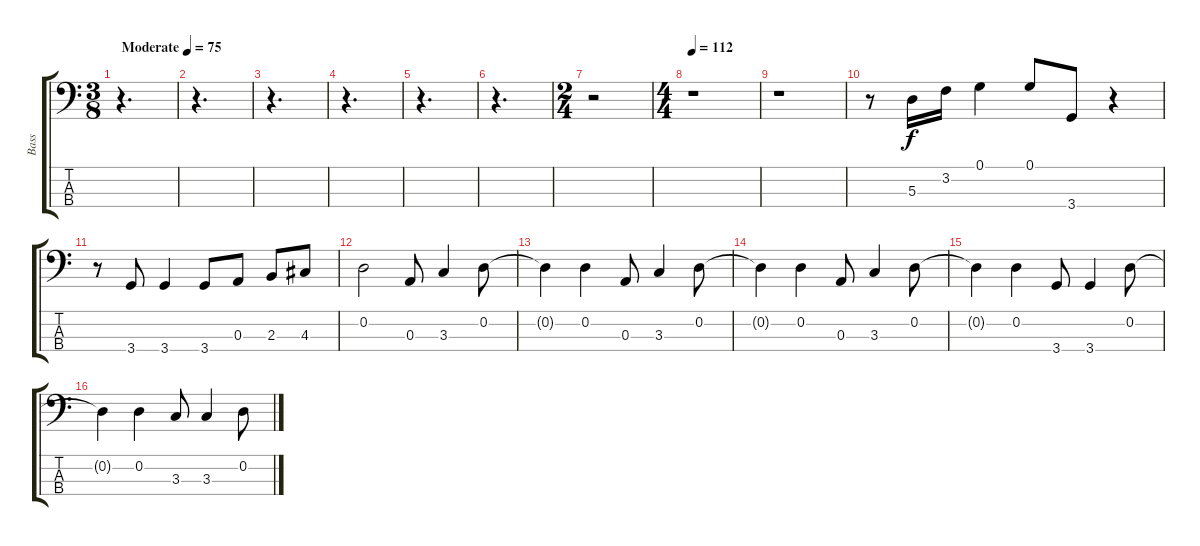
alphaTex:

\track ("Bass" "Bass") {instrument electricbassfinger}
\staff {score tabs}
\tuning (G2 D2 A1 E1) {hide}
\ts (3 8)
\tempo (75 "Moderate")
\clef f4
\ks c
r.4{d dy f instrument electricbassfinger} |
r.4{d} |
r.4{d} |
r.4{d} |
r.4{d} |
r.4{d} |
\ts (2 4)
r.2 |
\ts (4 4)
\tempo 112
r.1 |
r.1 |
r.8 5.3.16 3.2.16 0.1.4 0.1.8 3.4.8 r.4 |
r.8 3.4.8 3.4.4 3.4.8 0.3.8 2.3.8 4.3.8 |
0.2.2 0.3.8 3.3.4 0.2.8 |
0.2{t}.4 0.2.4 0.3.8 3.3.4 0.2.8 |
0.2{t}.4 0.2.4 0.3.8 3.3.4 0.2.8 |
0.2{t}.4 0.2.4 3.4.8 3.4.4 0.2.8 |
0.2{t}.4 0.2.4 3.3.8 3.3.4 0.2.8
